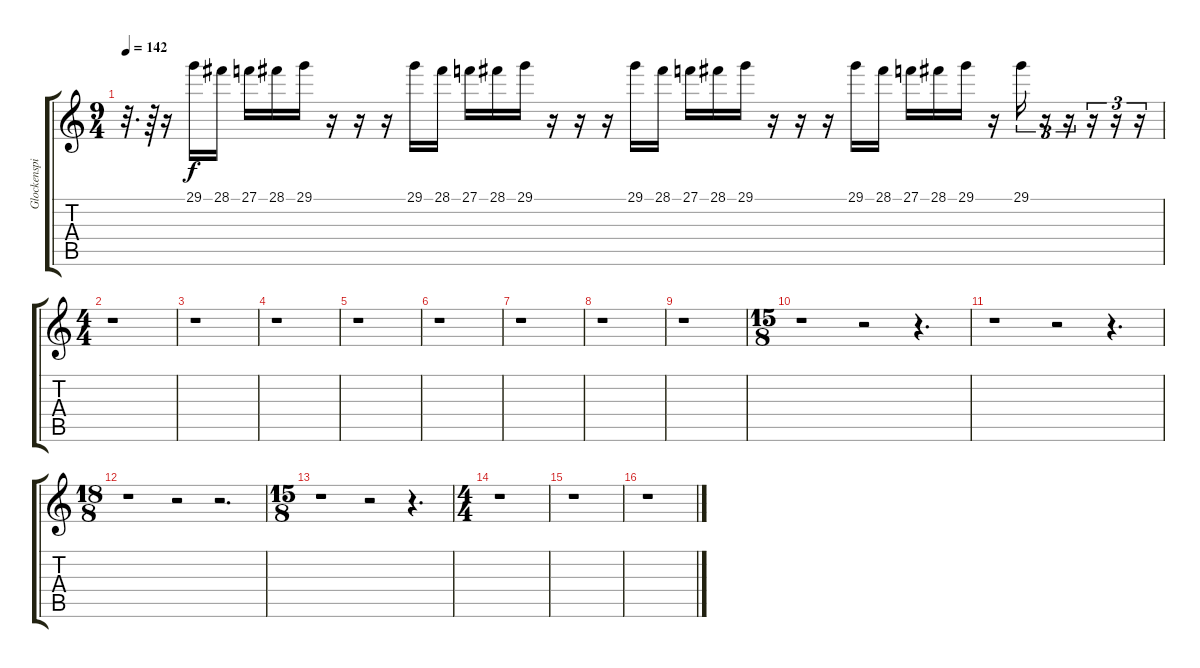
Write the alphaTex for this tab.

\track ("Glockenspiel" "Glockenspi") {instrument glockenspiel}
\staff {score tabs}
\tuning (D4 A3 F3 C3 G2 D2) {hide}
\ts (9 4)
\tempo 142
\clef g2
\ks c
r.32{d dy f volume 11} r.64 r.16 29.1.16 28.1.16 27.1.16 28.1.16 29.1.16 r.16 r.16 r.16 29.1.16 28.1.16 27.1.16 28.1.16 29.1.16 r.16 r.16 r.16 29.1.16 28.1.16 27.1.16 28.1.16 29.1.16 r.16 r.16 r.16 29.1.16 28.1.16 27.1.16 28.1.16 29.1.16 r.16 29.1.16{tu (3 2)} r.16{tu (3 2)} r.16{tu (3 2)} r.16{tu (3 2)} r.16{tu (3 2)} r.16{tu (3 2)} |
\ts (4 4)
r.1 |
r.1 |
r.1 |
r.1 |
r.1 |
r.1 |
r.1 |
r.1 |
\ts (15 8)
r.1 r.2 r.4{d} |
r.1 r.2 r.4{d} |
\ts (18 8)
r.1 r.2 r.2{d} |
\ts (15 8)
r.1 r.2 r.4{d} |
\ts (4 4)
r.1 |
r.1 |
r.1
